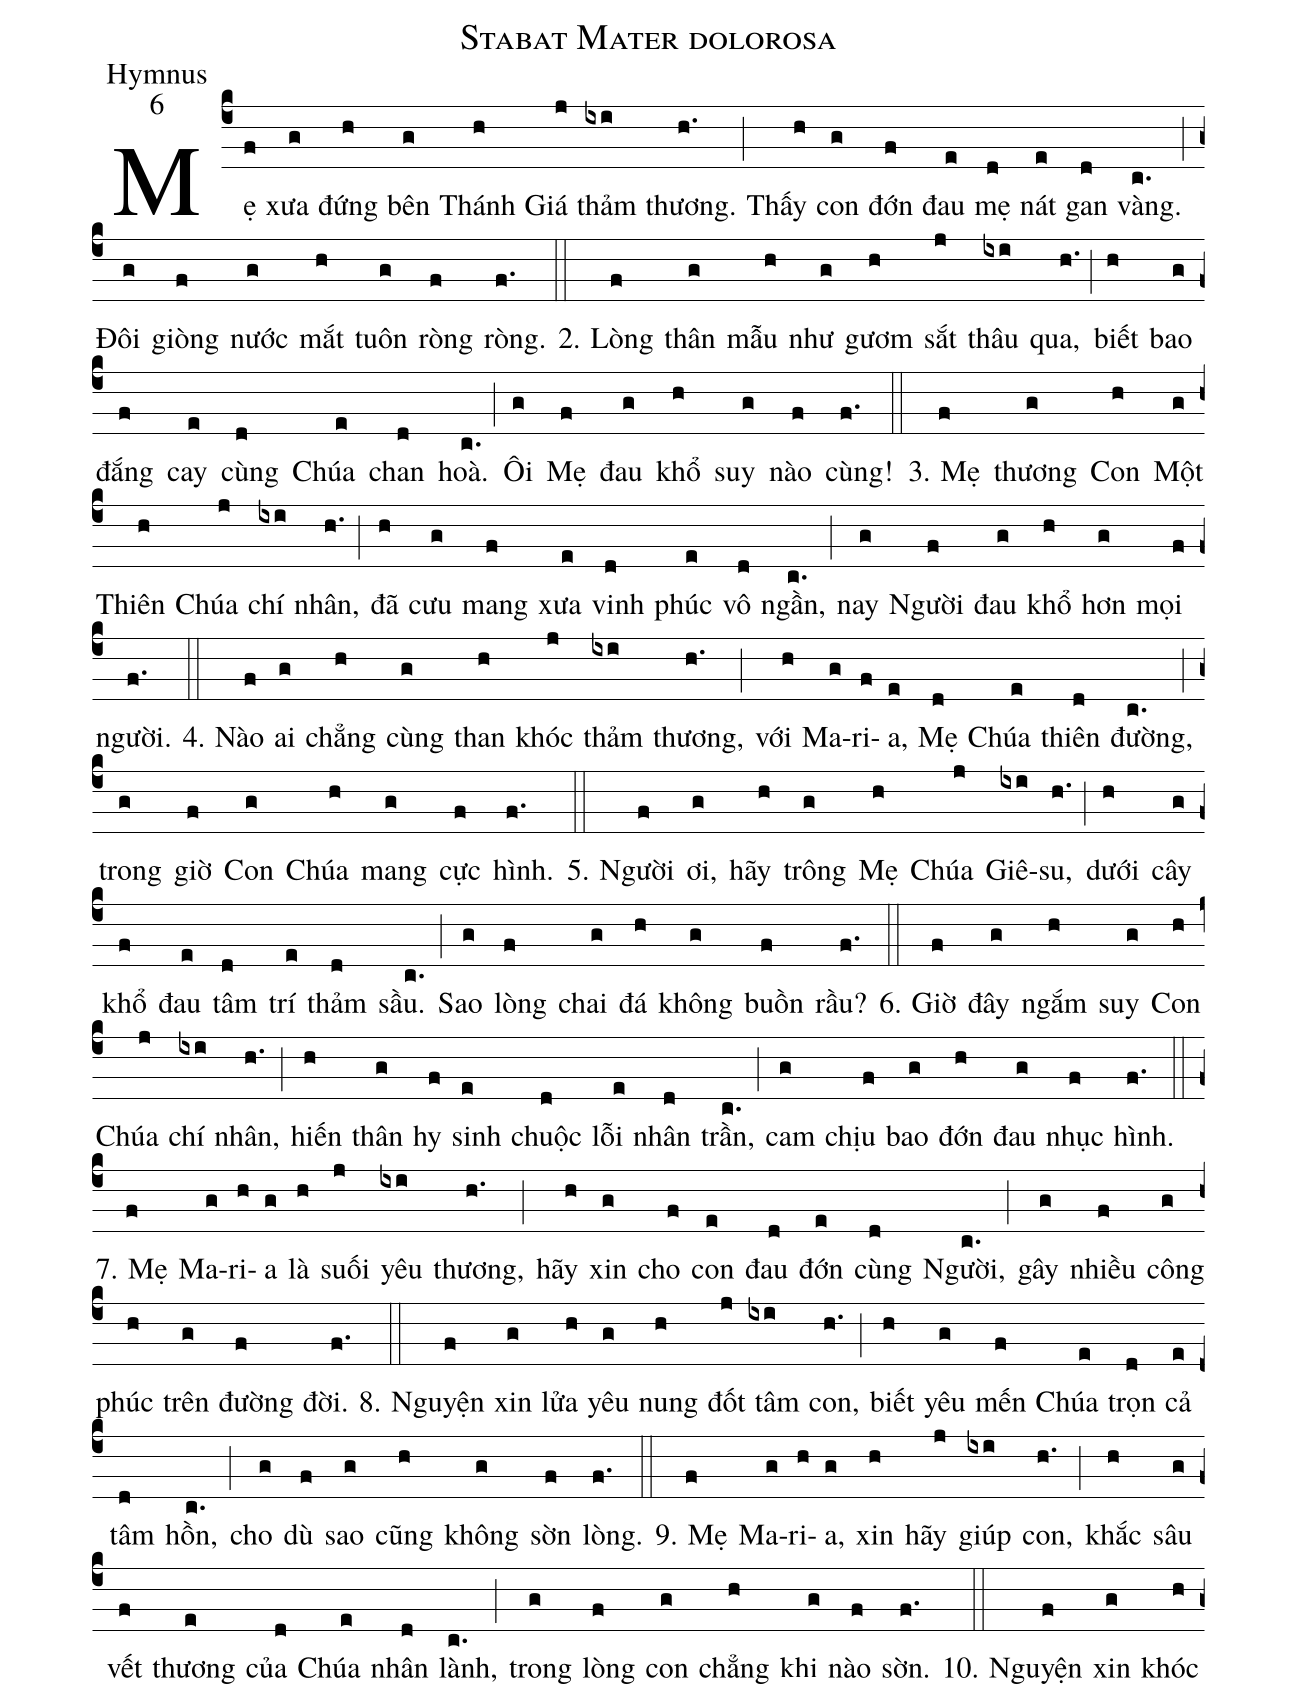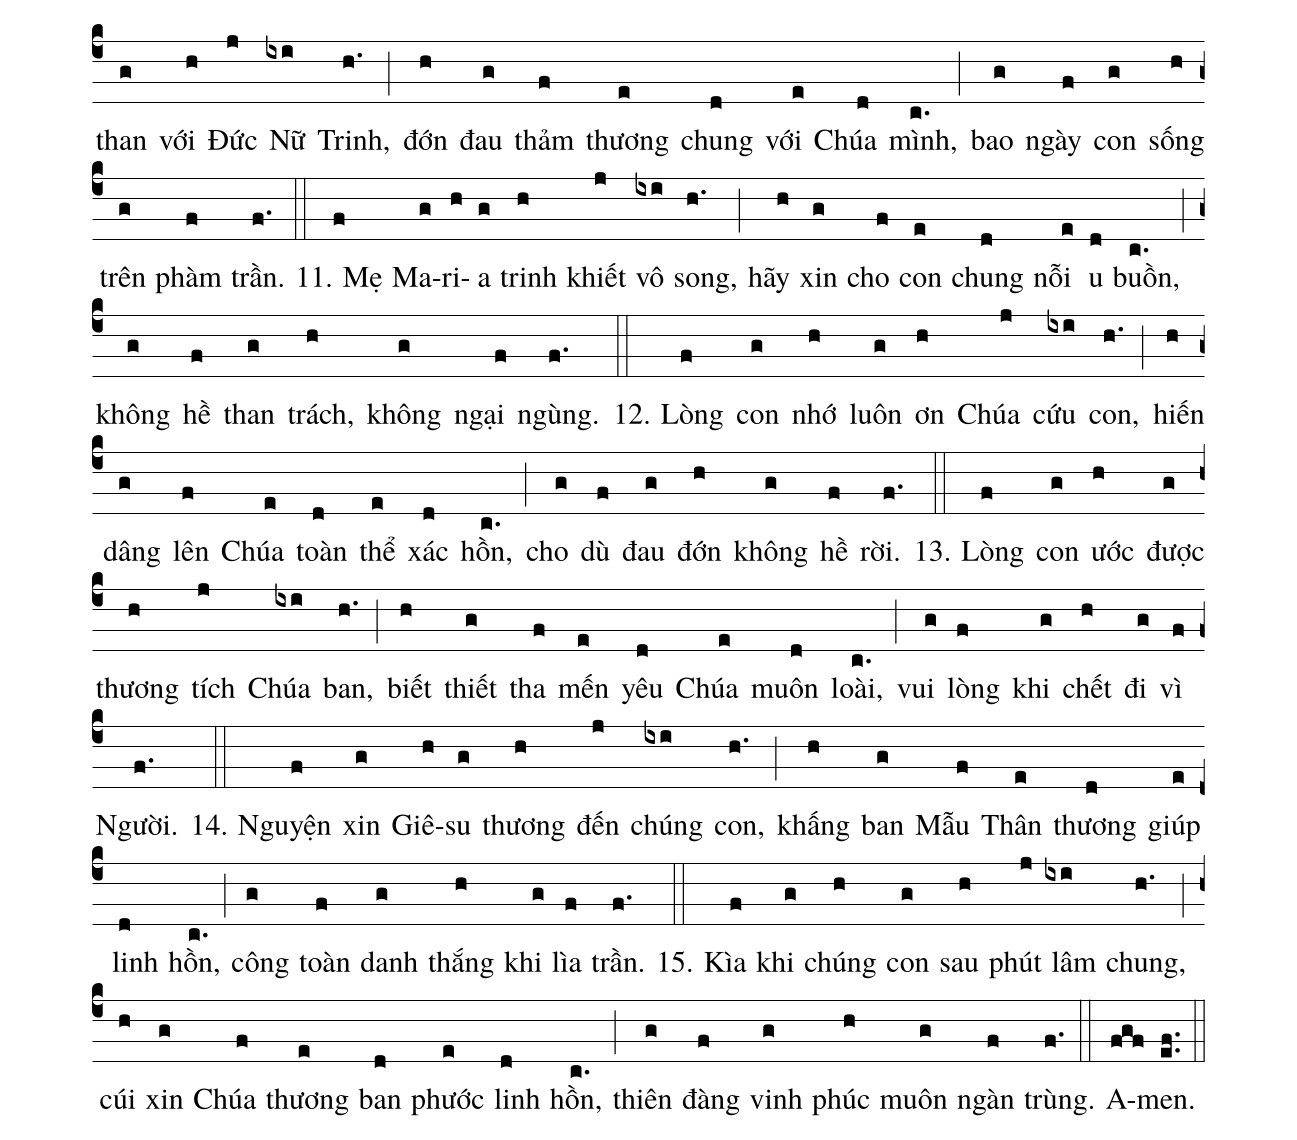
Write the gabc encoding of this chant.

name:Stabat Mater dolorosa;
office-part:Hymnus;
mode:6;
%%
(c4) Mẹ(f) xưa(g) đứng(h) bên(g) Thánh(h) Giá(j) thảm(ixi) thương.(h.) (;) Thấy(h) con(g) đớn(f) đau(e) mẹ(d) nát(e) gan(d) vàng.(c.) (;) Đôi(g) giòng(f) nước(g) mắt(h) tuôn(g) ròng(f) ròng.(f.) (::) 2. Lòng(f) thân(g) mẫu(h) như(g) gươm(h) sắt(j) thâu(ixi) qua,(h.) (;) biết(h) bao(g) đắng(f) cay(e) cùng(d) Chúa(e) chan(d) hoà.(c.) (;) Ôi(g) Mẹ(f) đau(g) khổ(h) suy(g) nào(f) cùng!(f.) (::) 3. Mẹ(f) thương(g) Con(h) Một(g) Thiên(h) Chúa(j) chí(ixi) nhân,(h.) (;) đã(h) cưu(g) mang(f) xưa(e) vinh(d) phúc(e) vô(d) ngần,(c.) (;) nay(g) Người(f) đau(g) khổ(h) hơn(g) mọi(f) người.(f.) (::) 4. Nào(f) ai(g) chẳng(h) cùng(g) than(h) khóc(j) thảm(ixi) thương,(h.) (;) với(h) Ma-(g)ri-(f)a,(e) Mẹ(d) Chúa(e) thiên(d) đường,(c.) (;) trong(g) giờ(f) Con(g) Chúa(h) mang(g) cực(f) hình.(f.) (::) 5. Người(f) ơi,(g) hãy(h) trông(g) Mẹ(h) Chúa(j) Giê-(ixi)su,(h.) (;) dưới(h) cây(g) khổ(f) đau(e) tâm(d) trí(e) thảm(d) sầu.(c.) (;) Sao(g) lòng(f) chai(g) đá(h) không(g) buồn(f) rầu?(f.) (::) 6. Giờ(f) đây(g) ngắm(h) suy(g) Con(h) Chúa(j) chí(ixi) nhân,(h.) (;) hiến(h) thân(g) hy(f) sinh(e) chuộc(d) lỗi(e) nhân(d) trần,(c.) (;) cam(g) chịu(f) bao(g) đớn(h) đau(g) nhục(f) hình.(f.) (::) 7. Mẹ(f) Ma-(g)ri-(h)a(g) là(h) suối(j) yêu(ixi) thương,(h.) (;) hãy(h) xin(g) cho(f) con(e) đau(d) đớn(e) cùng(d) Người,(c.) (;) gây(g) nhiều(f) công(g) phúc(h) trên(g) đường(f) đời.(f.) (::) 8. Nguyện(f) xin(g) lửa(h) yêu(g) nung(h) đốt(j) tâm(ixi) con,(h.) (;) biết(h) yêu(g) mến(f) Chúa(e) trọn(d) cả(e) tâm(d) hồn,(c.) (;) cho(g) dù(f) sao(g) cũng(h) không(g) sờn(f) lòng.(f.) (::) 9. Mẹ(f) Ma-(g)ri-(h)a,(g) xin(h) hãy(j) giúp(ixi) con,(h.) (;) khắc(h) sâu(g) vết(f) thương(e) của(d) Chúa(e) nhân(d) lành,(c.) (;) trong(g) lòng(f) con(g) chẳng(h) khi(g) nào(f) sờn.(f.) (::) 10. Nguyện(f) xin(g) khóc(h) than(g) với(h) Đức(j) Nữ(ixi) Trinh,(h.) (;) đớn(h) đau(g) thảm(f) thương(e) chung(d) với(e) Chúa(d) mình,(c.) (;) bao(g) ngày(f) con(g) sống(h) trên(g) phàm(f) trần.(f.) (::) 11. Mẹ(f) Ma-(g)ri-(h)a(g) trinh(h) khiết(j) vô(ixi) song,(h.) (;) hãy(h) xin(g) cho(f) con(e) chung(d) nỗi(e) u(d) buồn,(c.) (;) không(g) hề(f) than(g) trách,(h) không(g) ngại(f) ngùng.(f.) (::) 12. Lòng(f) con(g) nhớ(h) luôn(g) ơn(h) Chúa(j) cứu(ixi) con,(h.) (;) hiến(h) dâng(g) lên(f) Chúa(e) toàn(d) thể(e) xác(d) hồn,(c.) (;) cho(g) dù(f) đau(g) đớn(h) không(g) hề(f) rời.(f.) (::) 13. Lòng(f) con(g) ước(h) được(g) thương(h) tích(j) Chúa(ixi) ban,(h.) (;) biết(h) thiết(g) tha(f) mến(e) yêu(d) Chúa(e) muôn(d) loài,(c.) (;) vui(g) lòng(f) khi(g) chết(h) đi(g) vì(f) Người.(f.) (::) 14. Nguyện(f) xin(g) Giê-(h)su(g) thương(h) đến(j) chúng(ixi) con,(h.) (;) khấng(h) ban(g) Mẫu(f) Thân(e) thương(d) giúp(e) linh(d) hồn,(c.) (;) công(g) toàn(f) danh(g) thắng(h) khi(g) lìa(f) trần.(f.) (::) 15. Kìa(f) khi(g) chúng(h) con(g) sau(h) phút(j) lâm(ixi) chung,(h.) (;) cúi(h) xin(g) Chúa(f) thương(e) ban(d) phước(e) linh(d) hồn,(c.) (;) thiên(g) đàng(f) vinh(g) phúc(h) muôn(g) ngàn(f) trùng.(f.) (::)
A-(fgf)men.(ef..) (::)
